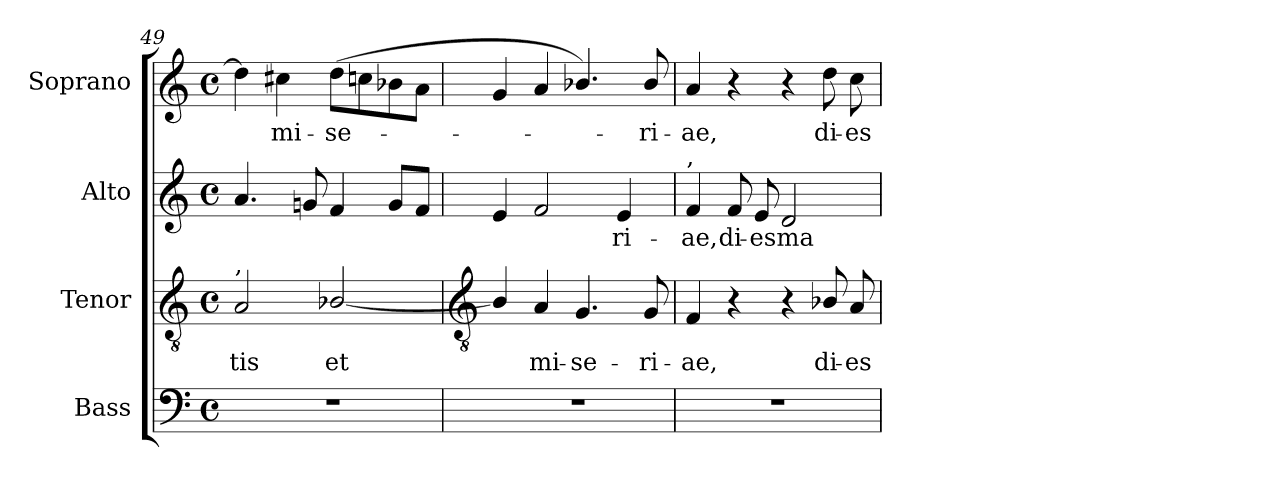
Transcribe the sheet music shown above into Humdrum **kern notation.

**kern	**kern	**text	**kern	**text	**kern	**text
*part4	*part3	*part3	*part2	*part2	*part1	*part1
*staff4	*staff3	*staff3	*staff2	*staff2	*staff1	*staff1
*I"Bass	*I"Tenor	*	*I"Alto	*	*I"Soprano	*
*I'B	*I'T	*	*I'A	*	*I'S	*
*clefF4	*clefGv2	*	*clefG2	*	*clefG2	*
*k[]	*k[]	*	*k[]	*	*k[]	*
*C:	*C:	*	*C:	*	*C:	*
*M4/4	*M4/4	*	*M4/4	*	*M4/4	*
*met(c)	*met(c)	*	*met(c)	*	*met(c)	*
=49	=49	=49	=49	=49	=49	=49
!	!LO:TX:a:t=,	!	!	!	!	!
!	!	!LO:LY:b	!	!	!	!
1r	2A	tis	4.a	.	4dd]	.
!	!	!	!	!	!	!LO:LY:b
.	.	.	.	.	4cc#X	mi-
.	.	.	8gn	.	.	.
!	!	!LO:LY:b	!	!	!	!LO:LY:b
.	[2B-X/	et	4f	.	(<8ddL	-se-
.	.	.	.	.	8ccn	.
.	.	.	8gL	.	8b-X	.
.	.	.	8fJ	.	8aJ	.
!!LO:LB:g=z
=50	=50	=50	=50	=50	=50	=50
*	*clefGv2	*	*	*	*	*
1r	4B-/]	.	4e	.	4g	.
!	!	!LO:LY:b	!	!	!	!
.	4A	mi-	2f	.	4a	.
!	!	!LO:LY:b	!	!	!	!
.	4.G	-se-	.	.	4.b-X/)	.
!	!	!	!	!LO:LY:b	!	!
.	.	.	4e	ri-	.	.
!	!	!LO:LY:b	!	!	!	!LO:LY:b
.	8G	-ri-	.	.	8b-/	ri-
=51	=51	=51	=51	=51	=51	=51
!	!	!	!LO:TX:a:t=,	!	!	!
!	!	!LO:LY:b	!	!LO:LY:b	!	!LO:LY:b
1r	4F	-ae,	4f	-ae,	4a	-ae,
!	!	!	!	!LO:LY:b	!	!
.	4r	.	8f	di-	4r	.
!	!	!	!	!LO:LY:b	!	!
.	.	.	8e	-es	.	.
!	!	!	!	!LO:LY:b	!	!
.	4r	.	2d	ma-	4r	.
!	!	!LO:LY:b	!	!	!	!LO:LY:b
.	8B-X/	di-	.	.	8dd	di-
!	!	!LO:LY:b	!	!	!	!LO:LY:b
.	8A	-es	.	.	8cc	-es
=	=	=	=	=	=	=
*-	*-	*-	*-	*-	*-	*-
